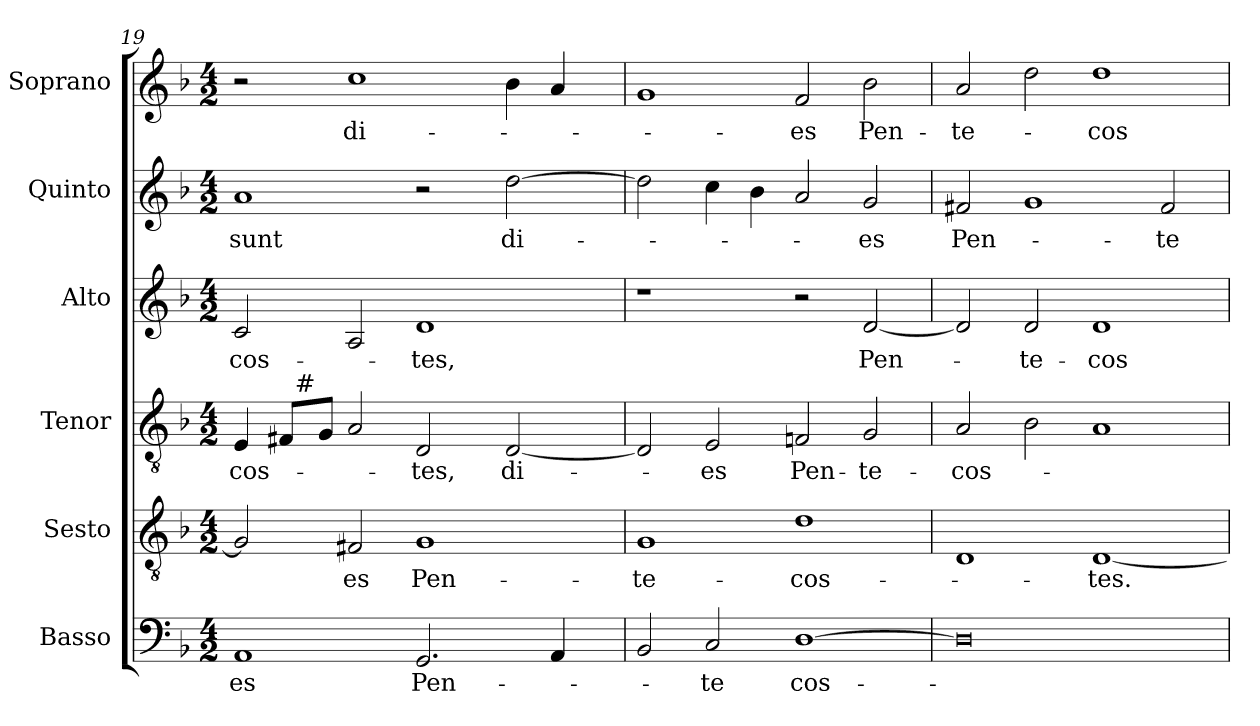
**kern	**text	**kern	**text	**kern	**text	**kern	**text	**kern	**text	**kern	**text
*part6	*part6	*part5	*part5	*part4	*part4	*part3	*part3	*part2	*part2	*part1	*part1
*staff6	*staff6	*staff5	*staff5	*staff4	*staff4	*staff3	*staff3	*staff2	*staff2	*staff1	*staff1
*I"Basso	*	*I"Sesto	*	*I"Tenor	*	*I"Alto	*	*I"Quinto	*	*I"Soprano	*
*I'B.	*	*I'Ss.	*	*I'T.	*	*I'A.	*	*I'Q.	*	*I'S.	*
*clefF4	*	*clefGv2	*	*clefGv2	*	*clefG2	*	*clefG2	*	*clefG2	*
*	*	*ITrd7c12	*	*ITrd7c12	*	*	*	*	*	*	*
*k[b-]	*	*k[b-]	*	*k[b-]	*	*k[b-]	*	*k[b-]	*	*k[b-]	*
*F:	*	*F:	*	*F:	*	*F:	*	*F:	*	*F:	*
*M4/2	*	*M4/2	*	*M4/2	*	*M4/2	*	*M4/2	*	*M4/2	*
=19	=19	=19	=19	=19	=19	=19	=19	=19	=19	=19	=19
!	!LO:LY:b:color=#000000	!	!	!	!	!	!	!	!	!	!
!	!	!	!	!	!LO:LY:b:color=#000000	!	!	!	!	!	!
!	!	!	!	!	!	!	!LO:LY:b:color=#000000	!	!	!	!
!	!	!	!	!	!	!	!	!	!LO:LY:b:color=#000000	!	!
*	*	*	*	*^	*	*	*	*	*	*	*
1AAi	-es	2GGi/]	.	4EEi/	4ryy	-cos-	2ci/	-cos-	1ai	sunt	2r	.
.	.	.	.	8FF#i/L	32ryy	.	.	.	.	.	.	.
.	.	.	.	.	256ryy	.	.	.	.	.	.	.
!	!	!	!	!	!LO:TX:a:t=#	!	!	!	!	!	!	!
.	.	.	.	.	1ryy	.	.	.	.	.	.	.
.	.	.	.	8GGi/J	.	.	.	.	.	.	.	.
!	!	!	!LO:LY:b:color=#000000	!	!	!	!	!	!	!	!	!
!	!	!	!	!	!	!	!	!	!	!	!	!LO:LY:b:color=#000000
.	.	2FF#Xi/	-es	2AAi/	.	.	2Ai/	.	.	.	1cci	di-
!	!LO:LY:b:color=#000000	!	!	!	!	!	!	!	!	!	!	!
!	!	!	!LO:LY:b:color=#000000	!	!	!	!	!	!	!	!	!
!	!	!	!	!	!	!LO:LY:b:color=#000000	!	!	!	!	!	!
!	!	!	!	!	!	!	!	!LO:LY:b:color=#000000	!	!	!	!
2.GGi/	Pen-	1GGi	Pen-	2DDi/	.	-tes,	1di	-tes,	2r	.	.	.
.	.	.	.	.	2ryy	.	.	.	.	.	.	.
!	!	!	!	!	!	!LO:LY:b:color=#000000	!	!	!	!	!	!
!	!	!	!	!	!	!	!	!	!	!LO:LY:b:color=#000000	!	!
.	.	.	.	[2DDi/	.	di-	.	.	[2ddi\	di-	4b-i\	.
4AAi/	.	.	.	.	.	.	.	.	.	.	4ai/	.
.	.	.	.	.	8ryy	.	.	.	.	.	.	.
.	.	.	.	.	16ryy	.	.	.	.	.	.	.
.	.	.	.	.	64..ryy	.	.	.	.	.	.	.
*	*	*	*	*v	*v	*	*	*	*	*	*	*
=20	=20	=20	=20	=20	=20	=20	=20	=20	=20	=20	=20
*	*	*	*	*^	*	*	*	*	*	*	*
!	!	!	!LO:LY:b:color=#000000	!	!	!	!	!	!	!	!	!
*	*	*	*	*v	*v	*	*	*	*	*	*	*
2BB-i/	.	1GGi	-te-	2DDi/]	.	1r	.	2ddi\]	.	1gi	.
!	!LO:LY:b:color=#000000	!	!	!	!	!	!	!	!	!	!
!	!	!	!	!	!LO:LY:b:color=#000000	!	!	!	!	!	!
2Ci/	-te	.	.	2EEi/	-es	.	.	4cci\	.	.	.
.	.	.	.	.	.	.	.	4b-i\	.	.	.
!	!LO:LY:b:color=#000000	!	!	!	!	!	!	!	!	!	!
!	!	!	!LO:LY:b:color=#000000	!	!	!	!	!	!	!	!
!	!	!	!	!	!LO:LY:b:color=#000000	!	!	!	!	!	!
!	!	!	!	!	!	!	!	!	!	!	!LO:LY:b:color=#000000
[1Di	cos-	1Di	-cos-	2FFni/	Pen-	2r	.	2ai/	.	2fi/	-es
!	!	!	!	!	!LO:LY:b:color=#000000	!	!	!	!	!	!
!	!	!	!	!	!	!	!LO:LY:b:color=#000000	!	!	!	!
!	!	!	!	!	!	!	!	!	!LO:LY:b:color=#000000	!	!
!	!	!	!	!	!	!	!	!	!	!	!LO:LY:b:color=#000000
.	.	.	.	2GGi/	-te-	[2di/	Pen-	2gi/	-es	2b-i\	Pen-
=21	=21	=21	=21	=21	=21	=21	=21	=21	=21	=21	=21
!	!	!	!	!	!LO:LY:b:color=#000000	!	!	!	!	!	!
!	!	!	!	!	!	!	!	!	!LO:LY:b:color=#000000	!	!
!	!	!	!	!	!	!	!	!	!	!	!LO:LY:b:color=#000000
0Di]	.	1DDi	.	2AAi/	-cos-	2di/]	.	2f#Xi/	Pen-	2ai/	-te-
!	!	!	!	!	!	!	!LO:LY:b:color=#000000	!	!	!	!
.	.	.	.	2BB-i\	.	2di/	-te-	1gi	.	2ddi\	.
!	!	!	!LO:LY:b:color=#000000	!	!	!	!	!	!	!	!
!	!	!	!	!	!	!	!LO:LY:b:color=#000000	!	!	!	!
!	!	!	!	!	!	!	!	!	!	!	!LO:LY:b:color=#000000
.	.	[1DDi	-tes.	1AAi	.	1di	-cos-	.	.	1ddi	-cos-
!	!	!	!	!	!	!	!	!	!LO:LY:b:color=#000000	!	!
.	.	.	.	.	.	.	.	2f#i/	-te-	.	.
=	=	=	=	=	=	=	=	=	=	=	=
*-	*-	*-	*-	*-	*-	*-	*-	*-	*-	*-	*-
